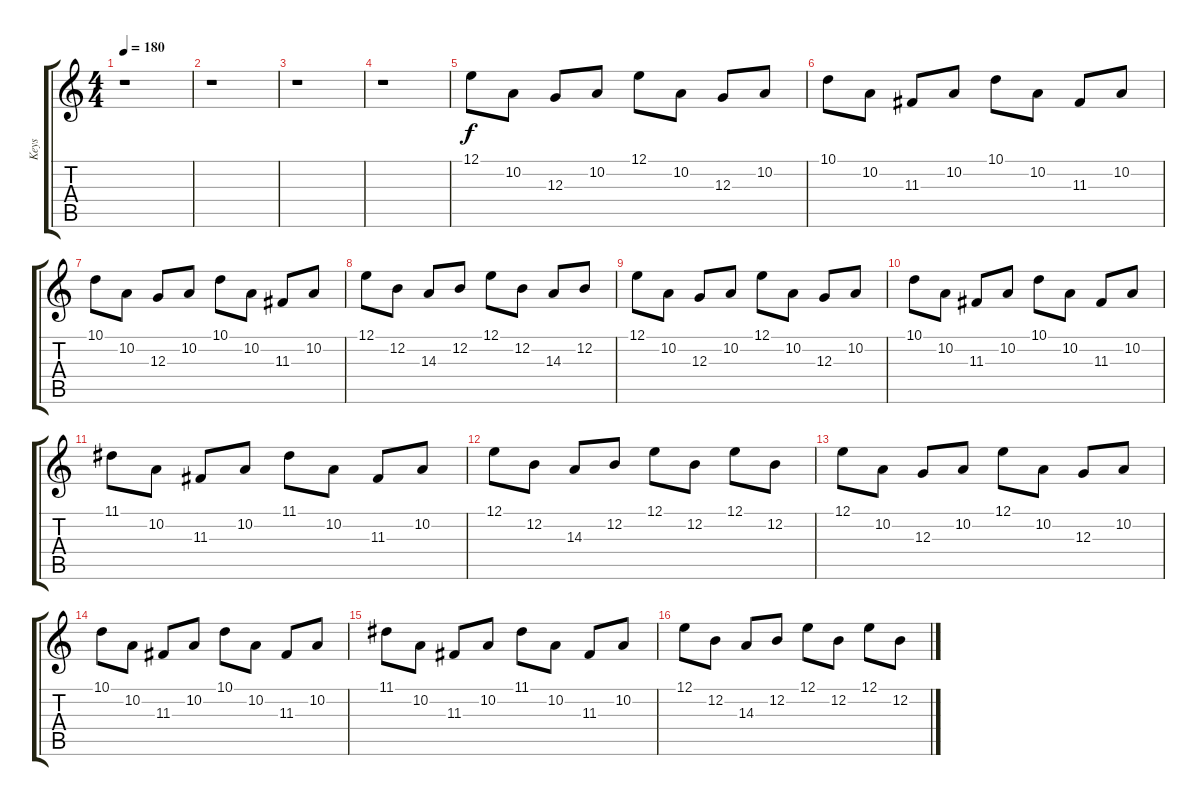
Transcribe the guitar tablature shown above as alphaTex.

\track ("Keys" "Keys") {instrument lead2sawtooth}
\staff {score tabs}
\tuning (E4 B3 G3 D3 A2 E2) {hide}
\ts (4 4)
\tempo 180
\clef g2
\ks c
r.1{dy f} |
r.1 |
r.1 |
r.1 |
12.1.8 10.2.8 12.3.8 10.2.8 12.1.8 10.2.8 12.3.8 10.2.8 |
10.1.8 10.2.8 11.3.8 10.2.8 10.1.8 10.2.8 11.3.8 10.2.8 |
10.1.8 10.2.8 12.3.8 10.2.8 10.1.8 10.2.8 11.3.8 10.2.8 |
12.1.8 12.2.8 14.3.8 12.2.8 12.1.8 12.2.8 14.3.8 12.2.8 |
12.1.8 10.2.8 12.3.8 10.2.8 12.1.8 10.2.8 12.3.8 10.2.8 |
10.1.8 10.2.8 11.3.8 10.2.8 10.1.8 10.2.8 11.3.8 10.2.8 |
11.1.8 10.2.8 11.3.8 10.2.8 11.1.8 10.2.8 11.3.8 10.2.8 |
12.1.8 12.2.8 14.3.8 12.2.8 12.1.8 12.2.8 12.1.8 12.2.8 |
12.1.8 10.2.8 12.3.8 10.2.8 12.1.8 10.2.8 12.3.8 10.2.8 |
10.1.8 10.2.8 11.3.8 10.2.8 10.1.8 10.2.8 11.3.8 10.2.8 |
11.1.8 10.2.8 11.3.8 10.2.8 11.1.8 10.2.8 11.3.8 10.2.8 |
12.1.8 12.2.8 14.3.8 12.2.8 12.1.8 12.2.8 12.1.8 12.2.8
